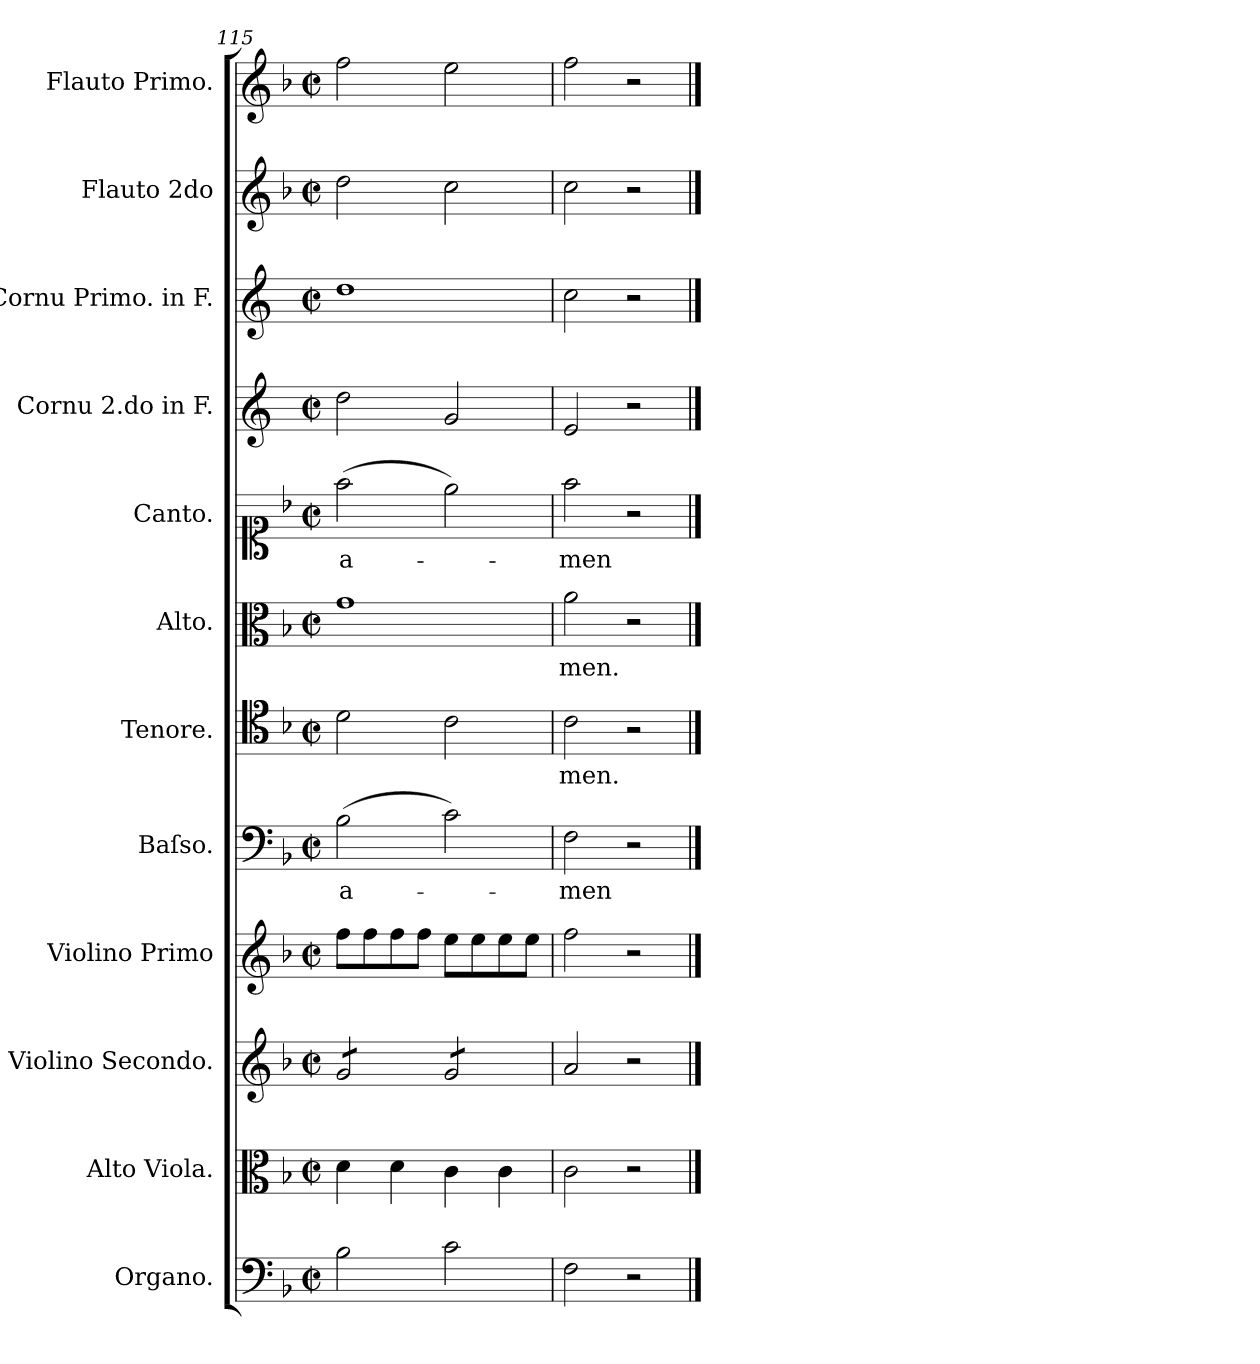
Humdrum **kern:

**kern	**kern	**kern	**kern	**kern	**text	**kern	**text	**kern	**text	**kern	**text	**kern	**kern	**kern	**kern
*part12	*part11	*part10	*part9	*part8	*part8	*part7	*part7	*part6	*part6	*part5	*part5	*part4	*part3	*part2	*part1
*staff12	*staff11	*staff10	*staff9	*staff8	*staff8	*staff7	*staff7	*staff6	*staff6	*staff5	*staff5	*staff4	*staff3	*staff2	*staff1
*I"Organo.	*I"Alto Viola.	*I"Violino Secondo.	*I"Violino Primo	*I"Baſso.	*	*I"Tenore.	*	*I"Alto.	*	*I"Canto.	*	*I"Cornu 2.do in F.	*I"Cornu Primo. in F.	*I"Flauto 2do	*I"Flauto Primo.
*I'org	*I'a-vla	*I'vl 2	*I'vl 1	*I'B	*	*I'T	*	*I'A	*	*	*	*I'cor 2	*I'cor 1	*I'fl 2	*I'fl 1
*clefF4	*clefC3	*clefG2	*clefG2	*clefF4	*	*clefC4	*	*clefC3	*	*clefC1	*	*clefG2	*clefG2	*clefG2	*clefG2
*	*	*	*	*	*	*	*	*	*	*	*	*ITrd4c7	*ITrd4c7	*	*
*k[b-]	*k[b-]	*k[b-]	*k[b-]	*k[b-]	*	*k[b-]	*	*k[b-]	*	*k[b-]	*	*k[b-]	*k[b-]	*k[b-]	*k[b-]
*F:	*F:	*F:	*F:	*F:	*	*F:	*	*F:	*	*F:	*	*	*	*F:	*F:
*M2/2	*M2/2	*M2/2	*M2/2	*M2/2	*	*M2/2	*	*M2/2	*	*M2/2	*	*M2/2	*M2/2	*M2/2	*M2/2
*met(c|)	*met(c|)	*met(c|)	*met(c|)	*met(c|)	*	*met(c|)	*	*met(c|)	*	*met(c|)	*	*met(c|)	*met(c|)	*met(c|)	*met(c|)
=115	=115	=115	=115	=115	=115	=115	=115	=115	=115	=115	=115	=115	=115	=115	=115
!	!	!	!	!	!LO:LY:i	!	!	!	!	!	!LO:LY:i	!	!	!	!
*	*	*tremolo	*	*	*	*	*	*	*	*	*	*	*	*	*
2B-\	4d\	8g/L	8ff\L	(2B-\	a-	2d\	.	1g\	.	(>2ff\	a-	2g\	1g/	2dd\	2ff\
.	.	8g/	8ff\	.	.	.	.	.	.	.	.	.	.	.	.
.	4d\	8g/	8ff\	.	.	.	.	.	.	.	.	.	.	.	.
.	.	8g/J	8ff\J	.	.	.	.	.	.	.	.	.	.	.	.
2c\	4c\	8g/L	8ee\L	2c\)	.	2c\	.	.	.	2ee\)	.	2c/	.	2cc\	2ee\
.	.	8g/	8ee\	.	.	.	.	.	.	.	.	.	.	.	.
.	4c\	8g/	8ee\	.	.	.	.	.	.	.	.	.	.	.	.
.	.	8g/J	8ee\J	.	.	.	.	.	.	.	.	.	.	.	.
*	*	*Xtremolo	*	*	*	*	*	*	*	*	*	*	*	*	*
=116	=116	=116	=116	=116	=116	=116	=116	=116	=116	=116	=116	=116	=116	=116	=116
!	!	!	!	!	!LO:LY:i	!	!	!	!	!	!LO:LY:i	!	!	!	!
2F\	2c\	2a/	2ff\	2F\	-men	2c\	-men.	2a\	-men.	2ff\	-men	2A/	2f\	2cc\	2ff\
2r	2r	2r	2r	2r	.	2r	.	2r	.	2r	.	2r	2r	2r	2r
==	==	==	==	==	==	==	==	==	==	==	==	==	==	==	==
*-	*-	*-	*-	*-	*-	*-	*-	*-	*-	*-	*-	*-	*-	*-	*-
